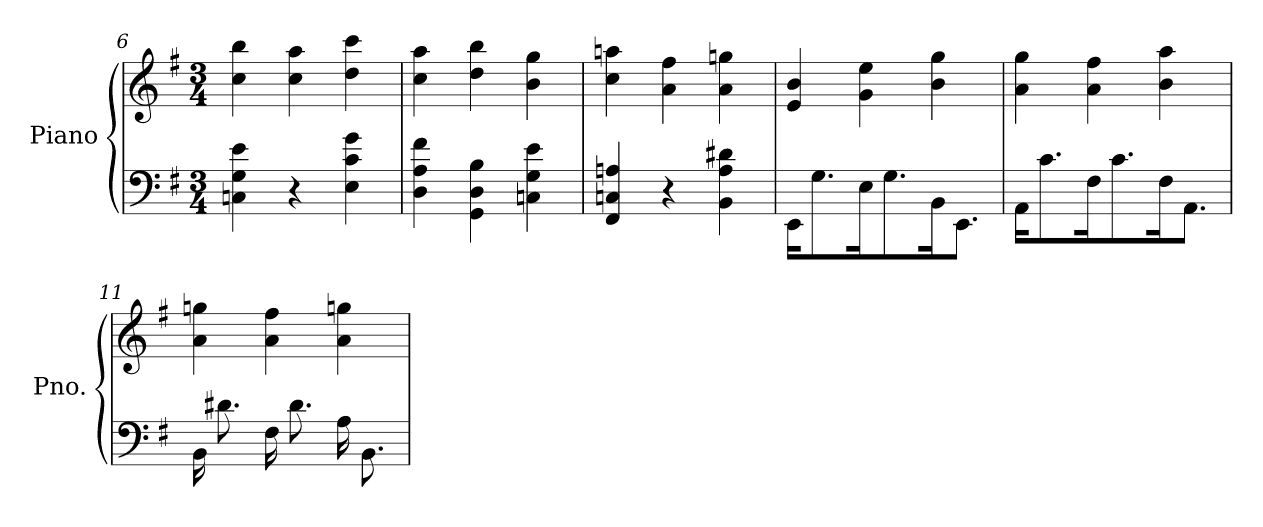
**kern	**kern
*part1	*part1
*staff2	*staff1
*I"Piano	*
*I'Pno.	*
*clefF4	*clefG2
*k[f#]	*k[f#]
*M3/4	*M3/4
=6	=6
4Cn\ 4G\ 4e\	4cc\ 4bb\
4r	4cc\ 4aa\
4E\ 4c\ 4g\	4dd\ 4ccc\
=7	=7
4D\ 4A\ 4f#\	4cc\ 4aa\
4GG\ 4D\ 4B\	4dd\ 4bb\
4Cn\ 4G\ 4e\	4b\ 4gg\
=8	=8
4FF#/ 4Cn/ 4An/	4cc\ 4aan\
4r	4a\ 4ff#\
4BB\ 4A\ 4d#X\	4a\ 4ggn\
=9	=9
16EE\KL	4e/ 4b/
8.G\	.
16E\K	4g\ 4ee\
8.G\	.
16BB\K	4b\ 4gg\
8.EE\J	.
=10	=10
16AA\KL	4a\ 4gg\
8.c\	.
16F#\K	4a\ 4ff#\
8.c\	.
16F#\K	4b\ 4aa\
8.AA\J	.
=11	=11
16BB\KL	4a\ 4ggn\
8.d#X\	.
16F#\K	4a\ 4ff#\
8.d#\	.
16A\K	4a\ 4ggn\
8.BB\	.
=	=
*-	*-
